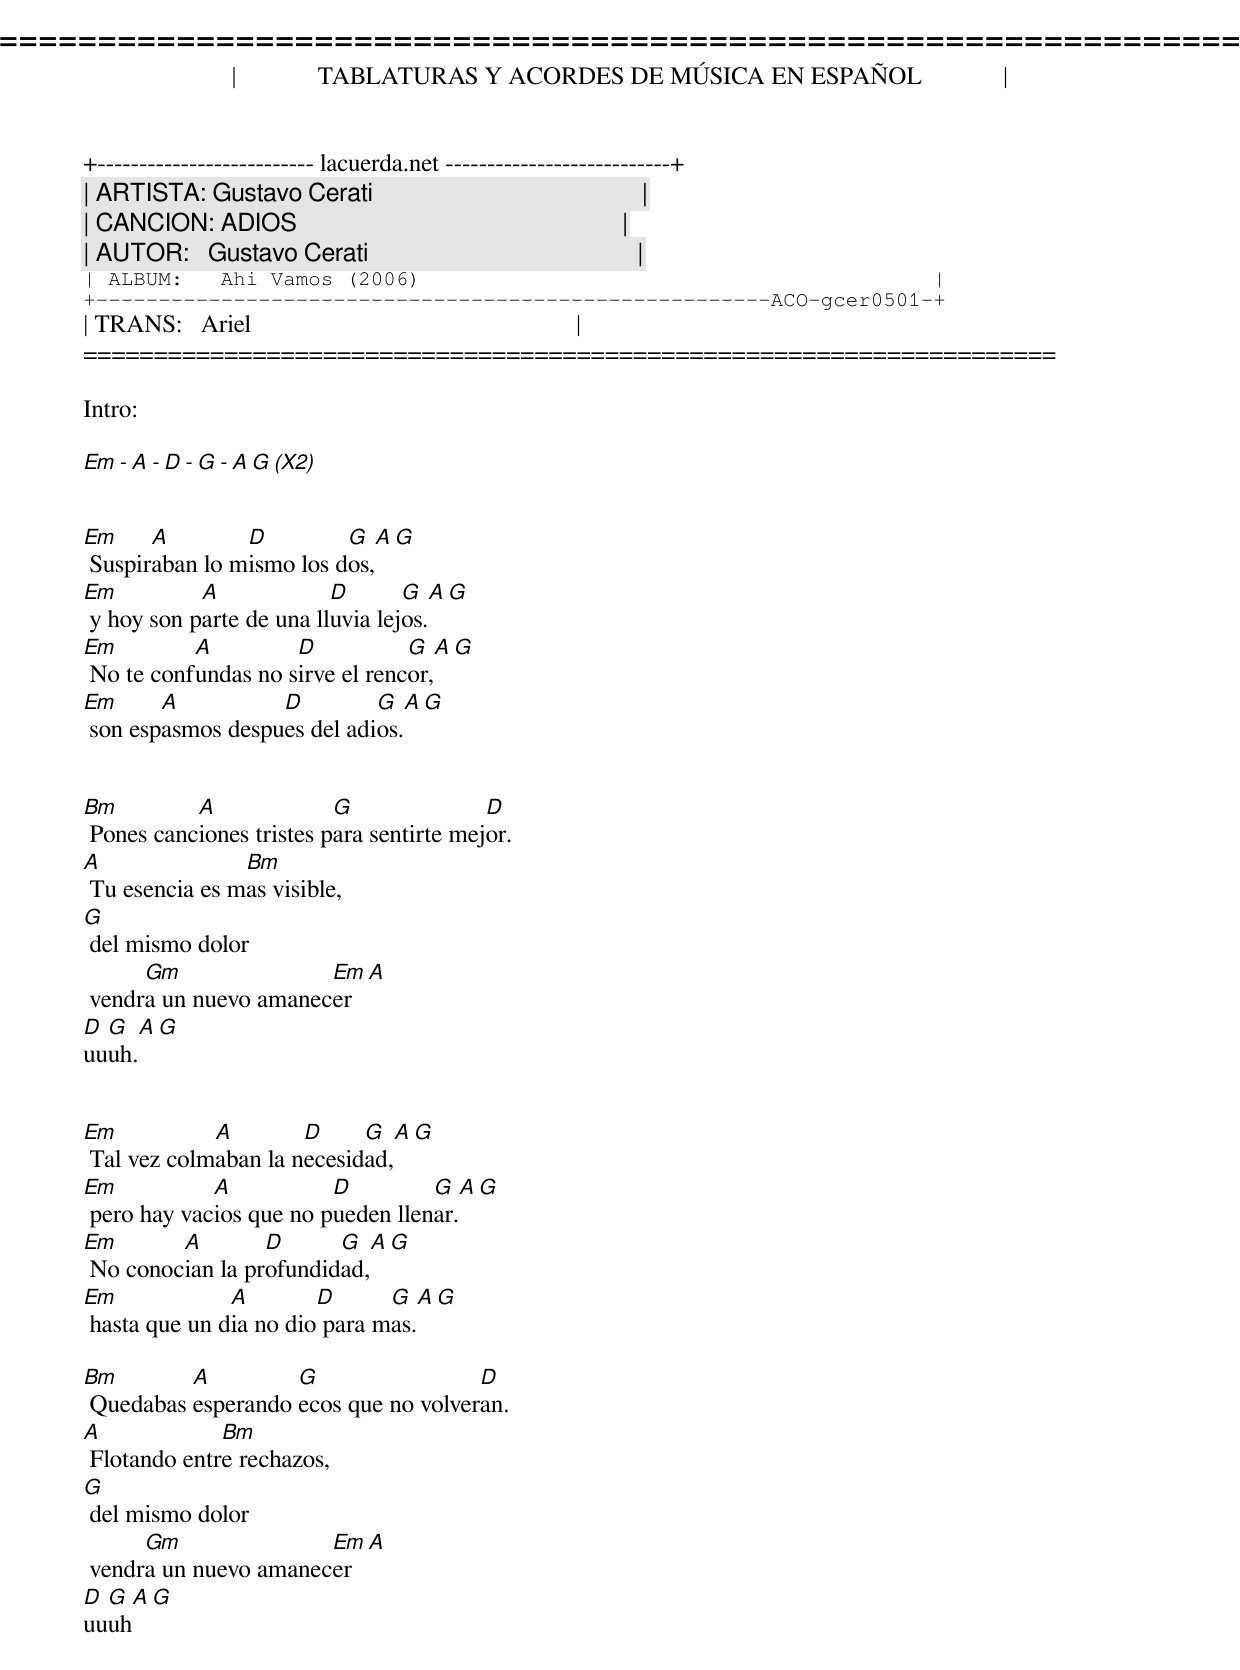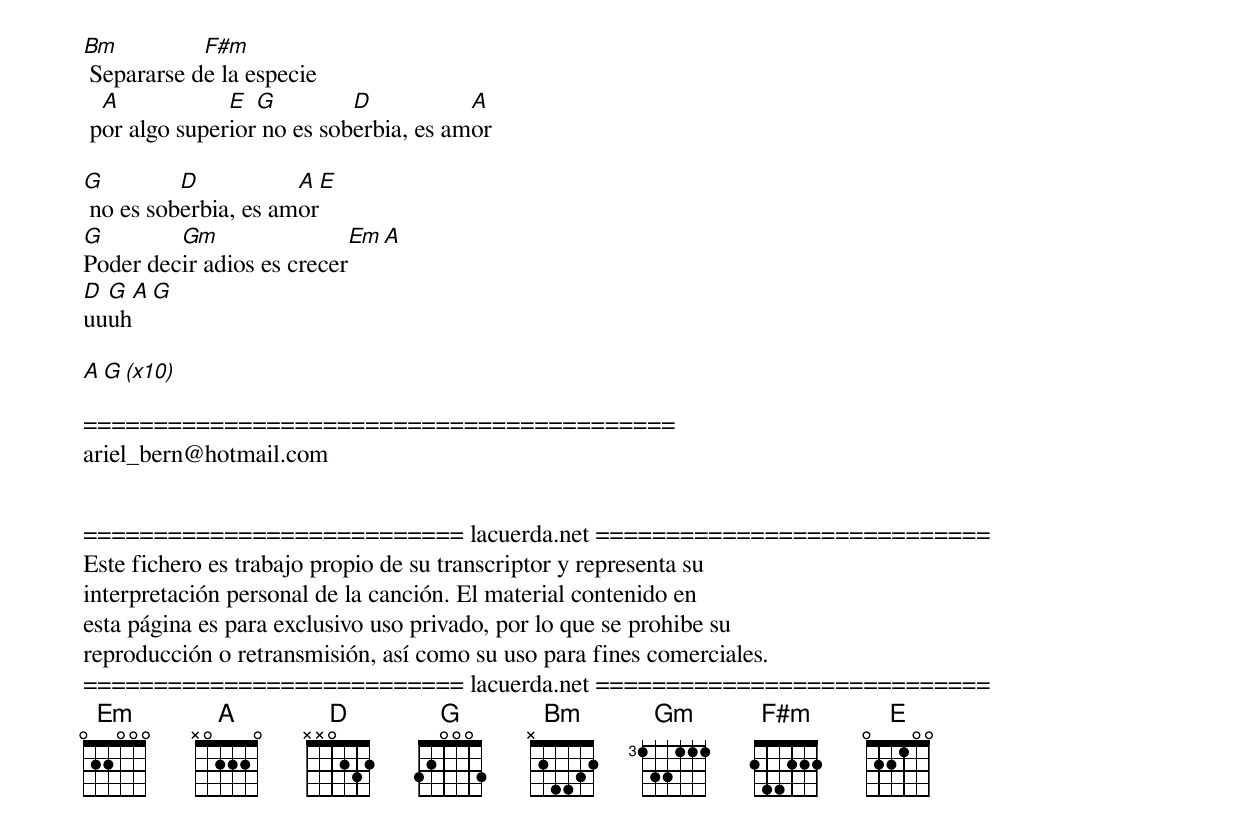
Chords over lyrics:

=====================================================================
|             TABLATURAS Y ACORDES DE MÚSICA EN ESPAÑOL             |
+-------------------------- lacuerda.net ---------------------------+
| ARTISTA: Gustavo Cerati                                           |
| CANCION: ADIOS                                                    |
| AUTOR:   Gustavo Cerati                                           |
| ALBUM:   Ahi Vamos (2006)                                         |
+------------------------------------------------------ACO-gcer0501-+
| TRANS:   Ariel                                                    |
=====================================================================

Intro:

Em - A - D - G - A G     (X2)


Em     A        D         G    A G
 Suspiraban lo mismo los dos,
Em          A             D       G    A G
 y hoy son parte de una lluvia lejos.
Em         A         D           G    A G
 No te confundas no sirve el rencor,
Em      A          D         G    A G
 son espasmos despues del adios.


Bm         A              G               D
 Pones canciones tristes para sentirte mejor.
A               Bm
 Tu esencia es mas visible,
G
 del mismo dolor
      Gm               Em    A
 vendra un nuevo amanecer
D G  A G
uuuh.


Em           A        D     G    A G
 Tal vez colmaban la necesidad,
Em           A           D         G    A G
 pero hay vacios que no pueden llenar.
Em       A        D      G    A G
 No conocian la profundidad,
Em             A        D      G    A G
 hasta que un dia no dio para mas.

Bm        A         G                 D
 Quedabas esperando ecos que no volveran.
A             Bm
 Flotando entre rechazos,
G
 del mismo dolor
      Gm               Em    A
 vendra un nuevo amanecer
D G  A G
uuuh

Bm          F#m
 Separarse de la especie
  A            E  G         D           A
 por algo superior no es soberbia, es amor

G         D           A   E
 no es soberbia, es amor
G        Gm                 Em A
Poder decir adios es crecer
D G  A G
uuuh

 A G (x10)

==========================================
ariel_bern@hotmail.com
Afinacion 440 Hz


=========================== lacuerda.net ============================
Este fichero es trabajo propio de su transcriptor y representa su
interpretación personal de la canción. El material contenido en
esta página es para exclusivo uso privado, por lo que se prohibe su
reproducción o retransmisión, así como su uso para fines comerciales.
=========================== lacuerda.net ============================
